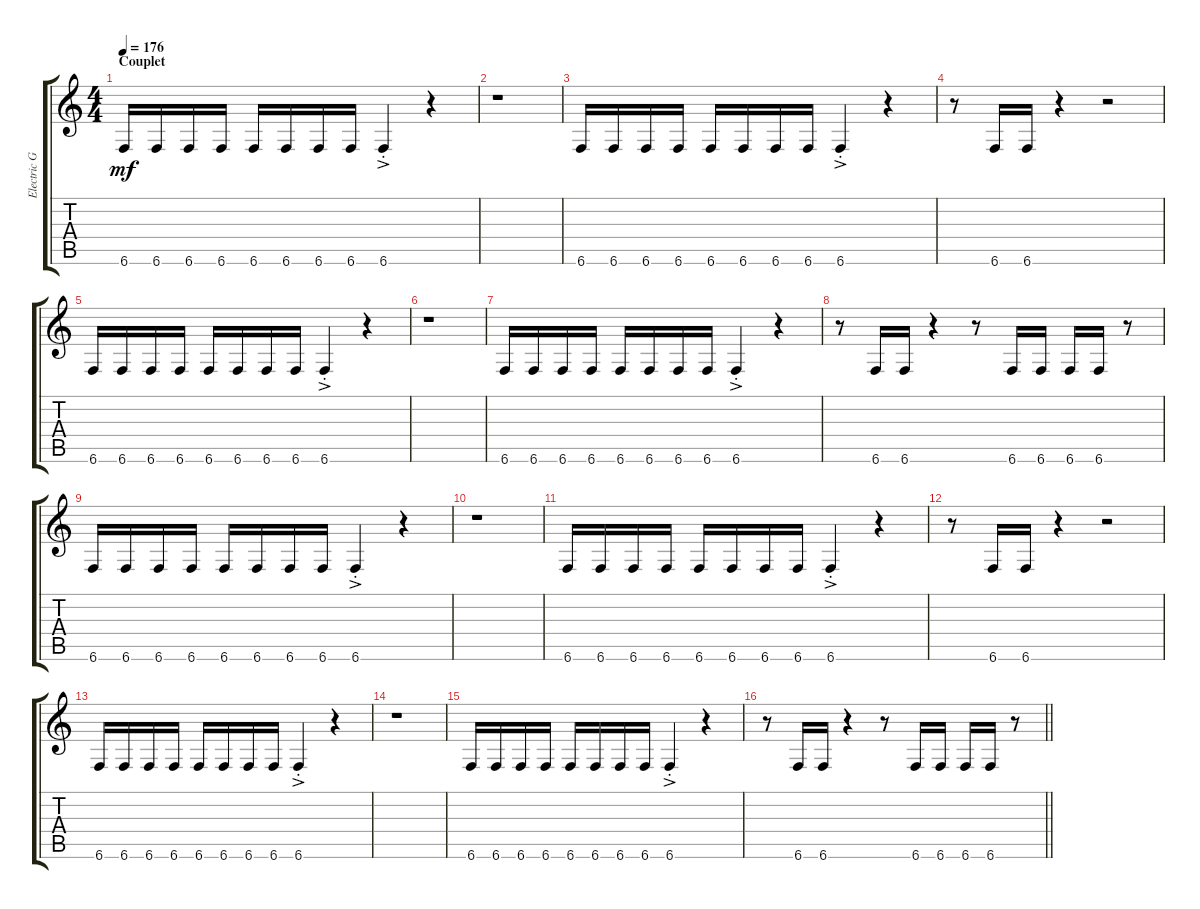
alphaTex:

\track ("Electric Guitar" "Electric G") {instrument distortionguitar}
\staff {score tabs}
\tuning (Eb4 B3 Gb3 B2 Gb2 B1) {hide}
\ts (4 4)
\section ("" "Couplet")
\tempo 176
\clef g2
\ks c
6.6.16{dy mf} 6.6.16 6.6.16 6.6.16 6.6.16 6.6.16 6.6.16 6.6.16 6.6{ac st}.4 r.4 |
r.1 |
6.6.16 6.6.16 6.6.16 6.6.16 6.6.16 6.6.16 6.6.16 6.6.16 6.6{ac st}.4 r.4 |
r.8 6.6.16 6.6.16 r.4 r.2 |
6.6.16 6.6.16 6.6.16 6.6.16 6.6.16 6.6.16 6.6.16 6.6.16 6.6{ac st}.4 r.4 |
r.1 |
6.6.16 6.6.16 6.6.16 6.6.16 6.6.16 6.6.16 6.6.16 6.6.16 6.6{ac st}.4 r.4 |
r.8 6.6.16 6.6.16 r.4 r.8 6.6.16 6.6.16 6.6.16 6.6.16 r.8 |
6.6.16 6.6.16 6.6.16 6.6.16 6.6.16 6.6.16 6.6.16 6.6.16 6.6{ac st}.4 r.4 |
r.1 |
6.6.16 6.6.16 6.6.16 6.6.16 6.6.16 6.6.16 6.6.16 6.6.16 6.6{ac st}.4 r.4 |
r.8 6.6.16 6.6.16 r.4 r.2 |
6.6.16 6.6.16 6.6.16 6.6.16 6.6.16 6.6.16 6.6.16 6.6.16 6.6{ac st}.4 r.4 |
r.1 |
6.6.16 6.6.16 6.6.16 6.6.16 6.6.16 6.6.16 6.6.16 6.6.16 6.6{ac st}.4 r.4 |
\barLineRight lightlight
r.8 6.6.16 6.6.16 r.4 r.8 6.6.16 6.6.16 6.6.16 6.6.16 r.8
